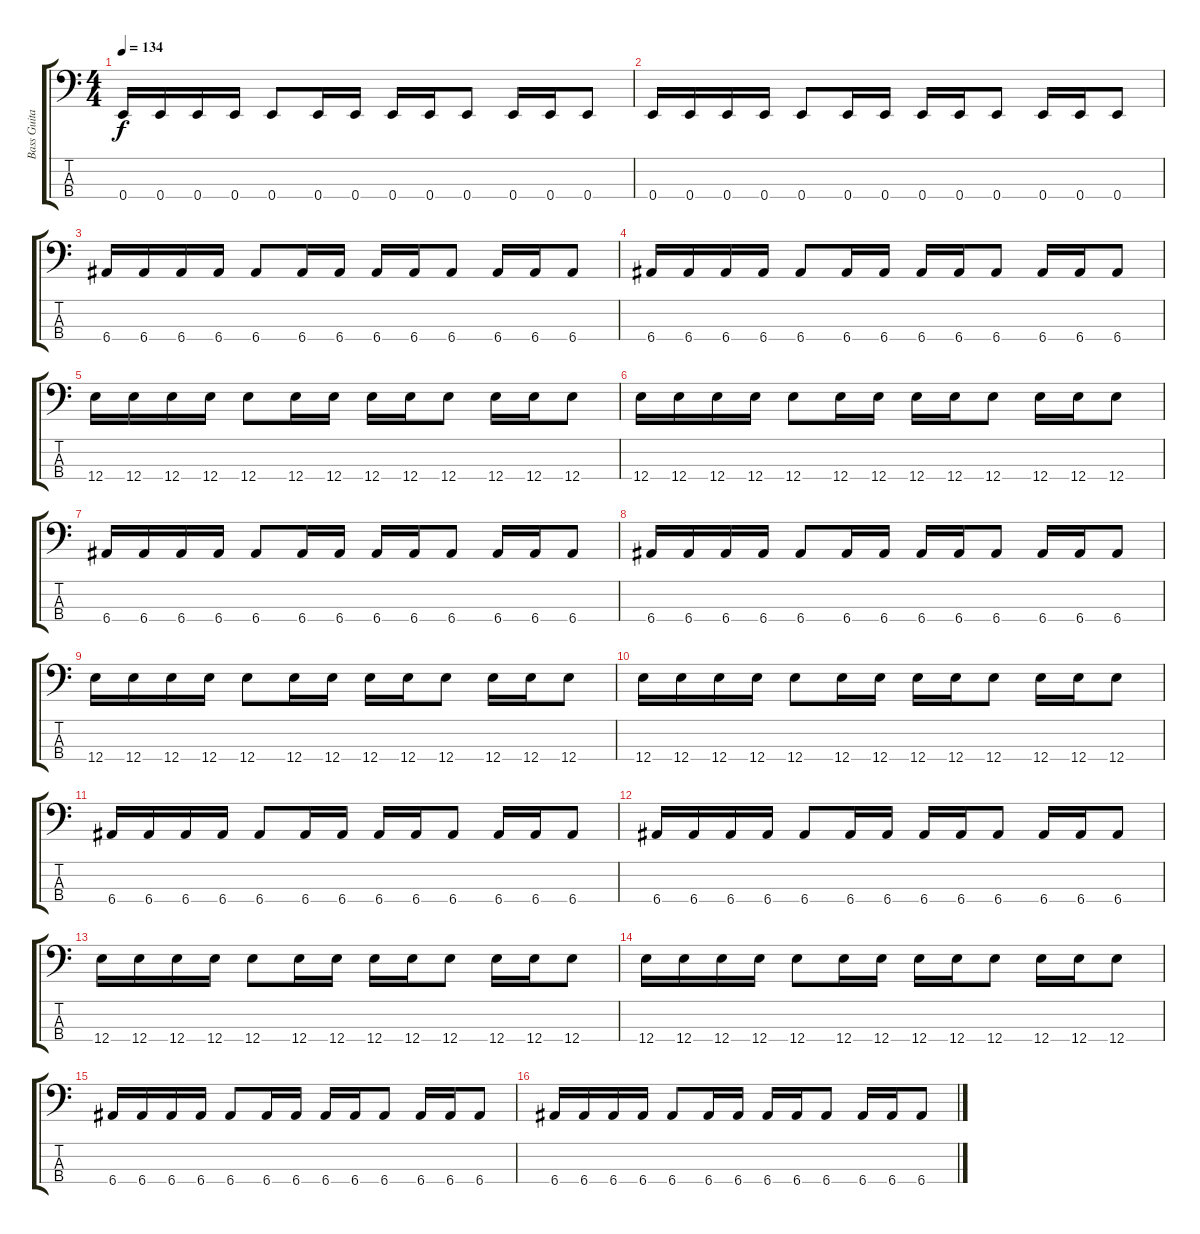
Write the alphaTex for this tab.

\track ("Bass Guitar" "Bass Guita") {instrument electricbasspick}
\staff {score tabs}
\tuning (G2 D2 A1 E1) {hide}
\ts (4 4)
\tempo 134
\clef f4
\ks c
0.4.16{dy f} 0.4.16 0.4.16 0.4.16 0.4.8 0.4.16 0.4.16 0.4.16 0.4.16 0.4.8 0.4.16 0.4.16 0.4.8 |
0.4.16 0.4.16 0.4.16 0.4.16 0.4.8 0.4.16 0.4.16 0.4.16 0.4.16 0.4.8 0.4.16 0.4.16 0.4.8 |
6.4.16 6.4.16 6.4.16 6.4.16 6.4.8 6.4.16 6.4.16 6.4.16 6.4.16 6.4.8 6.4.16 6.4.16 6.4.8 |
6.4.16 6.4.16 6.4.16 6.4.16 6.4.8 6.4.16 6.4.16 6.4.16 6.4.16 6.4.8 6.4.16 6.4.16 6.4.8 |
12.4.16 12.4.16 12.4.16 12.4.16 12.4.8 12.4.16 12.4.16 12.4.16 12.4.16 12.4.8 12.4.16 12.4.16 12.4.8 |
12.4.16 12.4.16 12.4.16 12.4.16 12.4.8 12.4.16 12.4.16 12.4.16 12.4.16 12.4.8 12.4.16 12.4.16 12.4.8 |
6.4.16 6.4.16 6.4.16 6.4.16 6.4.8 6.4.16 6.4.16 6.4.16 6.4.16 6.4.8 6.4.16 6.4.16 6.4.8 |
6.4.16 6.4.16 6.4.16 6.4.16 6.4.8 6.4.16 6.4.16 6.4.16 6.4.16 6.4.8 6.4.16 6.4.16 6.4.8 |
12.4.16 12.4.16 12.4.16 12.4.16 12.4.8 12.4.16 12.4.16 12.4.16 12.4.16 12.4.8 12.4.16 12.4.16 12.4.8 |
12.4.16 12.4.16 12.4.16 12.4.16 12.4.8 12.4.16 12.4.16 12.4.16 12.4.16 12.4.8 12.4.16 12.4.16 12.4.8 |
6.4.16 6.4.16 6.4.16 6.4.16 6.4.8 6.4.16 6.4.16 6.4.16 6.4.16 6.4.8 6.4.16 6.4.16 6.4.8 |
6.4.16 6.4.16 6.4.16 6.4.16 6.4.8 6.4.16 6.4.16 6.4.16 6.4.16 6.4.8 6.4.16 6.4.16 6.4.8 |
12.4.16 12.4.16 12.4.16 12.4.16 12.4.8 12.4.16 12.4.16 12.4.16 12.4.16 12.4.8 12.4.16 12.4.16 12.4.8 |
12.4.16 12.4.16 12.4.16 12.4.16 12.4.8 12.4.16 12.4.16 12.4.16 12.4.16 12.4.8 12.4.16 12.4.16 12.4.8 |
6.4.16 6.4.16 6.4.16 6.4.16 6.4.8 6.4.16 6.4.16 6.4.16 6.4.16 6.4.8 6.4.16 6.4.16 6.4.8 |
6.4.16 6.4.16 6.4.16 6.4.16 6.4.8 6.4.16 6.4.16 6.4.16 6.4.16 6.4.8 6.4.16 6.4.16 6.4.8
